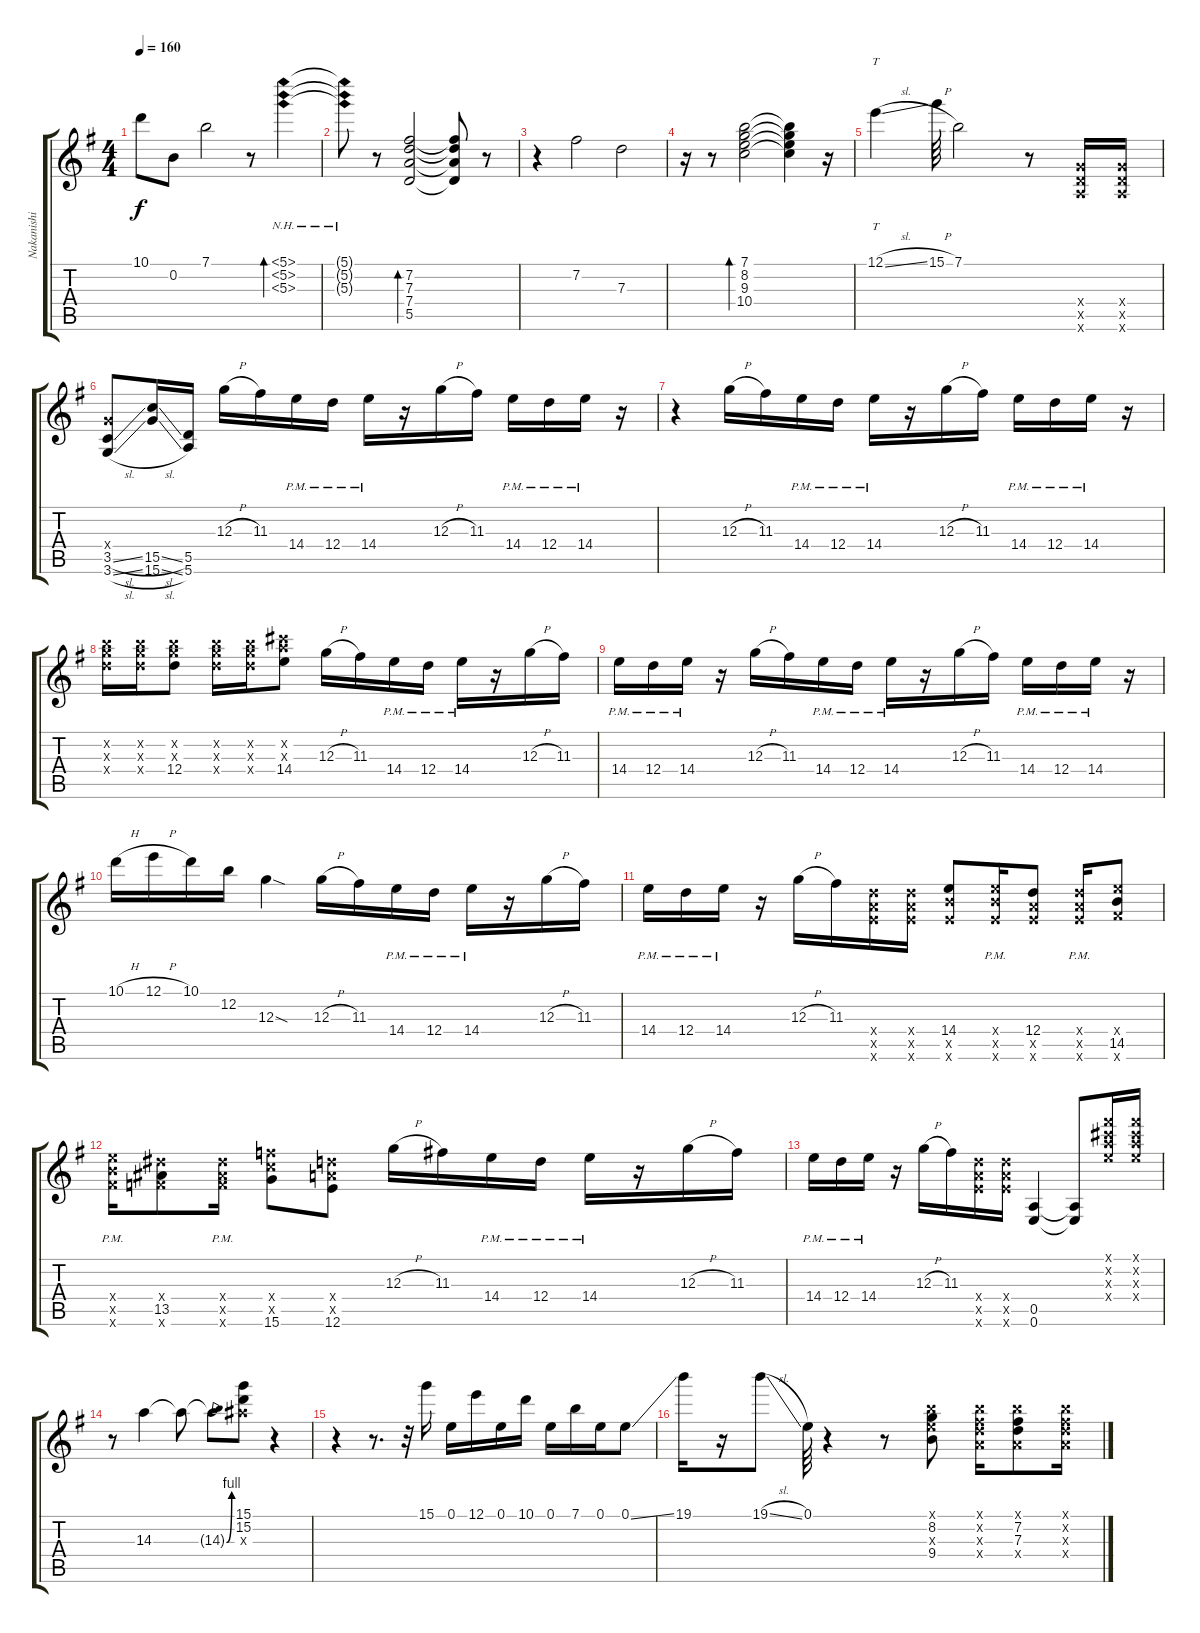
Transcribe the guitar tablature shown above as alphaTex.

\track ("Nakanishi" "Nakanishi") {instrument distortionguitar}
\staff {score tabs}
\tuning (E4 B3 G3 D3 A2 E2) {hide}
\ts (4 4)
\tempo 160
\clef g2
\ks g
10.1{t}.8{dy f} 0.2.8 7.1.2 r.8 (5.1{nh} 5.2{nh} 5.3{nh}).4{bd 30} |
(5.1{nh t} 5.2{nh t} 5.3{nh t}).8 r.8 (7.2 7.3 7.4 5.5).2{bd 30} (7.2{t} 7.3{t} 7.4{t} 5.5{t}).8 r.8 |
r.4 7.2.2 7.3.2 |
r.16 r.8 (7.1 8.2 9.3 10.4).2{bd 30} (7.1{t} 8.2{t} 9.3{t} 10.4{t}).4 r.16 |
12.1{sl}.4{tt} 15.1{h}.64 7.1.2 r.8 (5.4{x} 5.5{x} 5.6{x}).16 (5.4{x} 5.5{x} 5.6{x}).16 |
(5.4{x} 3.5{sl} 3.6{sl}).8 (15.5{sl} 15.6{sl}).16 (5.5 5.6).16 12.3{h}.16 11.3.16 14.4{pm}.16 12.4{pm}.16 14.4{pm}.16 r.16 12.3{h}.16 11.3.16 14.4{pm}.16 12.4{pm}.16 14.4{pm}.16 r.16 |
r.4 12.3{h}.16 11.3.16 14.4{pm}.16 12.4{pm}.16 14.4{pm}.16 r.16 12.3{h}.16 11.3.16 14.4{pm}.16 12.4{pm}.16 14.4{pm}.16 r.16 |
(12.2{x} 12.3{x} 12.4{x}).16 (12.2{x} 12.3{x} 12.4{x}).16 (12.2{x} 12.3{x} 12.4).8 (12.2{x} 12.3{x} 12.4{x}).16 (12.2{x} 12.3{x} 12.4{x}).16 (14.2{x} 14.3{x} 14.4).8 12.3{h}.16 11.3.16 14.4{pm}.16 12.4{pm}.16 14.4{pm}.16 r.16 12.3{h}.16 11.3.16 |
14.4{pm}.16 12.4{pm}.16 14.4{pm}.16 r.16 12.3{h}.16 11.3.16 14.4{pm}.16 12.4{pm}.16 14.4{pm}.16 r.16 12.3{h}.16 11.3.16 14.4{pm}.16 12.4{pm}.16 14.4{pm}.16 r.16 |
10.1{h}.16 12.1{h}.16 10.1.16 12.2.16 12.3{sod}.4 12.3{h}.16 11.3.16 14.4{pm}.16 12.4{pm}.16 14.4{pm}.16 r.16 12.3{h}.16 11.3.16 |
14.4{pm}.16 12.4{pm}.16 14.4{pm}.16 r.16 12.3{h}.16 11.3.16 (12.4{x} 12.5{x} 12.6{x}).16 (12.4{x} 12.5{x} 12.6{x}).16 (14.4 14.5{x} 12.6{x}).8 (14.4{pm x} 14.5{pm x} 12.6{pm x}).16 (12.4 12.5{x} 12.6{x}).8 (12.4{pm x} 12.5{pm x} 12.6{pm x}).16 (14.4{x} 14.5 14.6{x}).8 |
(14.4{pm x} 14.5{pm x} 14.6{pm x}).16 (13.4{x} 13.5 13.6{x}).8 (13.4{pm x} 13.5{pm x} 13.6{pm x}).16 (15.4{x} 15.5{x} 15.6).8 (12.4{x} 12.5{x} 12.6).8 12.3{h}.16 11.3.16 14.4{pm}.16 12.4{pm}.16 14.4{pm}.16 r.16 12.3{h}.16 11.3.16 |
14.4{pm}.16 12.4{pm}.16 14.4{pm}.16 r.16 12.3{h}.16 11.3.16 (12.4{x} 12.5{x} 12.6{x}).16 (12.4{x} 12.5{x} 12.6{x}).16 (0.5 0.6).4 (0.5{t} 0.6{t}).8 (14.1{x} 14.2{x} 14.3{x} 14.4{x}).16 (14.1{x} 14.2{x} 14.3{x} 14.4{x}).16 |
r.8 14.3.4 14.3{t}.8 14.3{be (bend 0 0 60 4) t}.8 (15.1 15.2 15.3{x}).8 r.4 |
r.4 r.8{d} r.32 15.1.16 0.1.16 12.1.16 0.1.16 10.1.16 0.1.16 7.1.16 0.1.16 0.1{ss}.8 |
19.1.16 r.16 19.1{sl}.8 0.1.64 r.4 r.8 (7.1{x} 8.2 9.3{x} 9.4).8 (7.1{x} 7.2{x} 7.3{x} 7.4{x}).16 (7.1{x} 7.2 7.3 7.4{x}).8 (7.1{x} 7.2{x} 7.3{x} 7.4{x}).16
